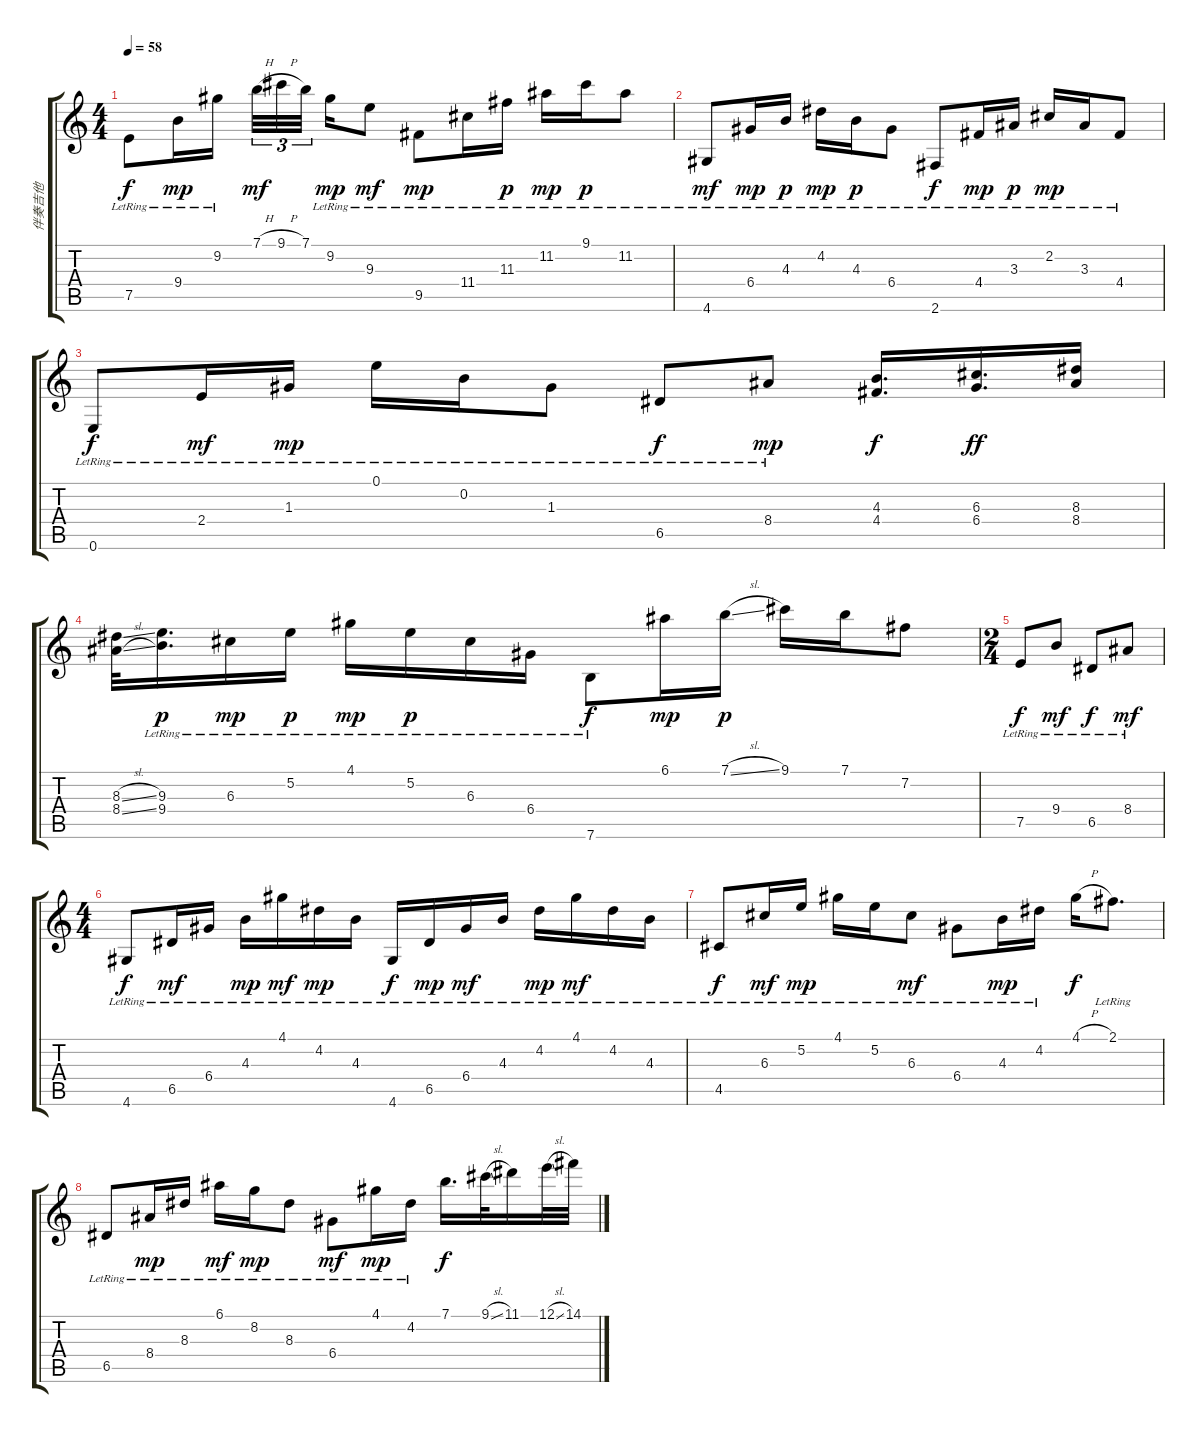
\track ("伴奏吉他" "伴奏吉他") {instrument acousticguitarsteel}
\staff {score tabs}
\tuning (E4 B3 G3 D3 A2 E2) {hide}
\ts (4 4)
\tempo 58
\clef g2
\ks c
7.5{lr}.8{dy f} 9.4{lr}.16{dy mp} 9.2{lr}.16 7.1{h}.32{tu (3 2) dy mf} 9.1{h}.32{tu (3 2)} 7.1.32{tu (3 2) beam splitsecondary} 9.2{lr}.16{dy mp} 9.3{lr}.8{dy mf} 9.5{lr}.8{dy mp} 11.4{lr}.16 11.3{lr}.16{dy p} 11.2{lr}.16{dy mp} 9.1{lr}.16{dy p} 11.2{lr}.8 |
4.6{lr}.8{dy mf} 6.4{lr}.16{dy mp} 4.3{lr}.16{dy p} 4.2{lr}.16{dy mp} 4.3{lr}.16{dy p} 6.4{lr}.8 2.6{lr}.8{dy f} 4.4{lr}.16{dy mp} 3.3{lr}.16{dy p} 2.2{lr}.16{dy mp} 3.3{lr}.16 4.4{lr}.8 |
0.6{lr}.8{dy f} 2.4{lr}.16{dy mf} 1.3{lr}.16{dy mp} 0.1{lr}.16 0.2{lr}.16 1.3{lr}.8 6.5{lr}.8{dy f} 8.4{lr}.8{dy mp} (4.3 4.4).16{d dy f} (6.3 6.4).16{d dy ff} (8.3 8.4).16 |
(8.3{sl} 8.4{sl}).32 (9.3 9.4{lr}).16{d dy p} 6.3{lr}.16{dy mp} 5.2{lr}.16{dy p} 4.1{lr}.16{dy mp} 5.2{lr}.16{dy p} 6.3{lr}.16 6.4{lr}.16 7.6{lr}.8{dy f} 6.1.16{dy mp} 7.1{sl}.16{dy p} 9.1.16 7.1.16 7.2.8 |
\ts (2 4)
7.5{lr}.8{dy f} 9.4{lr}.8{dy mf} 6.5{lr}.8{dy f} 8.4{lr}.8{dy mf} |
\ts (4 4)
4.6{lr}.8{dy f} 6.5{lr}.16{dy mf} 6.4{lr}.16 4.3{lr}.16{dy mp} 4.1{lr}.16{dy mf} 4.2{lr}.16{dy mp} 4.3{lr}.16 4.6{lr}.16{dy f} 6.5{lr}.16{dy mp} 6.4{lr}.16{dy mf} 4.3{lr}.16 4.2{lr}.16{dy mp} 4.1{lr}.16{dy mf} 4.2{lr}.16 4.3{lr}.16 |
4.5{lr}.8{dy f} 6.3{lr}.16{dy mf} 5.2{lr}.16{dy mp} 4.1{lr}.16 5.2{lr}.16 6.3{lr}.8{dy mf} 6.4{lr}.8 4.3{lr}.16{dy mp} 4.2{lr}.16 4.1{h}.16{dy f} 2.1{lr}.8{d} |
6.5{lr}.8 8.4{lr}.16{dy mp} 8.3{lr}.16 6.1{lr}.16{dy mf} 8.2{lr}.16{dy mp} 8.3{lr}.8 6.4{lr}.8{dy mf} 4.1{lr}.16{dy mp} 4.2{lr}.16 7.1.16{d dy f} 9.1{sl}.32 11.1.16 12.1{sl}.32 14.1.32
